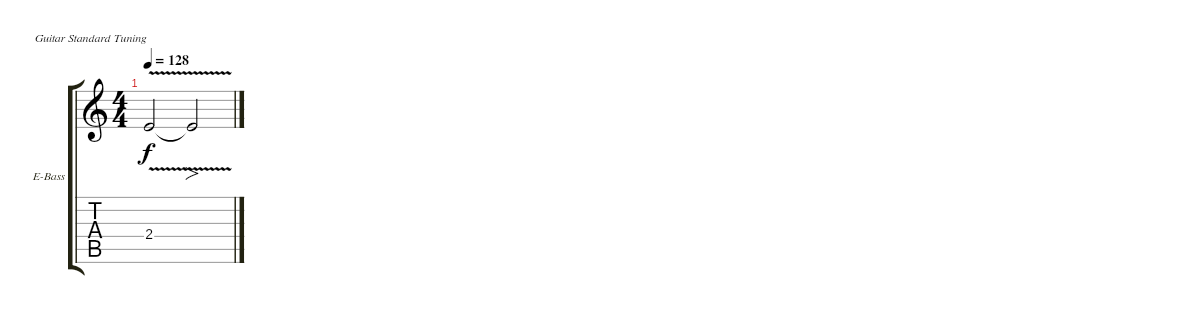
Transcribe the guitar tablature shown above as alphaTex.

\defaultSystemsLayout 4
\bracketExtendMode groupsimilarinstruments
\firstSystemTrackNameOrientation horizontal
\otherSystemsTrackNameOrientation horizontal
\track ("Kirk Hammett (Solo)" "E-Bass") {instrument distortionguitar}
\staff {score tabs}
\tuning (E4 B3 G3 D3 A2 E2)
\ts (4 4)
\tempo 128
\clef g2
\ks c
2.4{v t}.2{dy f} 2.4{v t}.2{fo}
